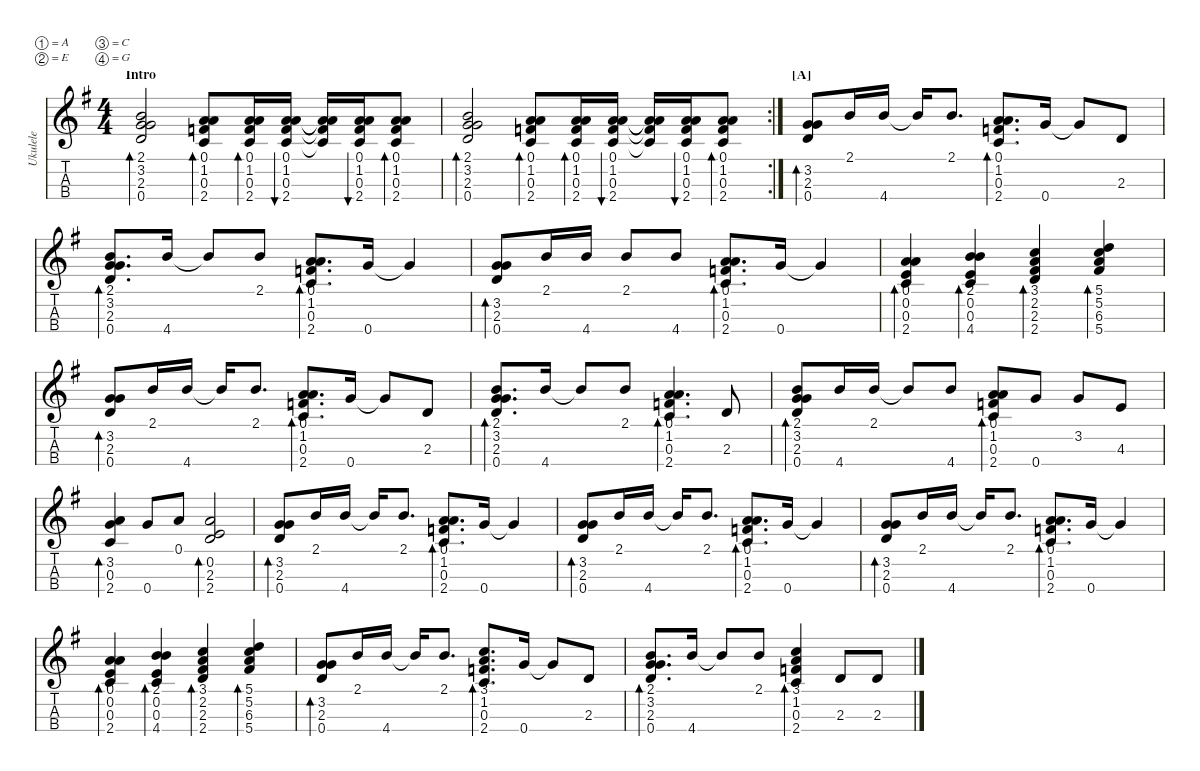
\defaultSystemsLayout 4
\hideDynamics
\bracketExtendMode nobrackets
\otherSystemsTrackNameOrientation horizontal
\defaultBarNumberDisplay Hide
\track ("Ukulele" "Ukulele") {defaultSystemsLayout 4 instrument acousticguitarnylon}
\staff {score tabs}
\tuning (A4 E4 C4 G4)
\displaytranspose 0
\ts (4 4)
\section ("" "Intro")
\tempo (95 hide)
\clef g2
\ks g
(0.4{acc forcenatural} 3.2{acc forcenatural} 2.3{acc forcenatural} 2.1{acc forcenatural}).2{bd 30 dy mf instrument acousticguitarnylon beam Up} (0.1{acc forcenatural} 2.4{acc forcenatural} 1.2{acc forcenatural} 0.3{acc forcenatural}).8{bd 30 beam Up} (0.1{acc forcenatural} 2.4{acc forcenatural} 1.2{acc forcenatural} 0.3{acc forcenatural}).16{bd 30 beam Up} (0.1{acc forcenatural} 2.4{acc forcenatural} 1.2{acc forcenatural} 0.3{acc forcenatural}).16{bu 30 beam Up} (2.4{t acc forcenatural} 0.3{t acc forcenatural} 1.2{t acc forcenatural} 0.1{t acc forcenatural}).16{beam Up} (0.1{acc forcenatural} 2.4{acc forcenatural} 1.2{acc forcenatural} 0.3{acc forcenatural}).16{bu 30 beam Up} (0.1{acc forcenatural} 2.4{acc forcenatural} 1.2{acc forcenatural} 0.3{acc forcenatural}).8{bd 30 beam Up} |
\rc 2
(0.4{acc forcenatural} 3.2{acc forcenatural} 2.3{acc forcenatural} 2.1{acc forcenatural}).2{bd 30 beam Up} (0.1{acc forcenatural} 2.4{acc forcenatural} 1.2{acc forcenatural} 0.3{acc forcenatural}).8{bd 30 beam Up} (0.1{acc forcenatural} 2.4{acc forcenatural} 1.2{acc forcenatural} 0.3{acc forcenatural}).16{bd 30 beam Up} (0.1{acc forcenatural} 2.4{acc forcenatural} 1.2{acc forcenatural} 0.3{acc forcenatural}).16{bu 30 beam Up} (2.4{t acc forcenatural} 0.3{t acc forcenatural} 1.2{t acc forcenatural} 0.1{t acc forcenatural}).16{beam Up} (0.1{acc forcenatural} 2.4{acc forcenatural} 1.2{acc forcenatural} 0.3{acc forcenatural}).16{bu 30 beam Up} (0.1{acc forcenatural} 2.4{acc forcenatural} 1.2{acc forcenatural} 0.3{acc forcenatural}).8{bd 30 beam Up} |
\section ("A" "")
(0.4{acc forcenatural} 3.2{acc forcenatural} 2.3{acc forcenatural}).8{bd 30 beam Up} 2.1{acc forcenatural}.16{beam Up} 4.4{acc forcenatural}.16{beam Up} 4.4{t acc forcenatural}.16{beam Up} 2.1{acc forcenatural}.8{d beam Up} (1.2{acc forcenatural} 0.1{acc forcenatural} 2.4{acc forcenatural} 0.3{acc forcenatural}).8{d bd 30 beam Up} 0.4{acc forcenatural}.16{beam Up} 0.4{t acc forcenatural}.8{beam Up} 2.3{acc forcenatural}.8{beam Up} |
(0.4{acc forcenatural} 3.2{acc forcenatural} 2.3{acc forcenatural} 2.1{acc forcenatural}).8{d bd 30 beam Up} 4.4{acc forcenatural}.16{beam Up} 4.4{t acc forcenatural}.8{beam Up} 2.1{acc forcenatural}.8{beam Up} (1.2{acc forcenatural} 0.1{acc forcenatural} 2.4{acc forcenatural} 0.3{acc forcenatural}).8{d bd 30 beam Up} 0.4{acc forcenatural}.16{beam Up} 0.4{t acc forcenatural}.4{beam Up} |
(0.4{acc forcenatural} 3.2{acc forcenatural} 2.3{acc forcenatural}).8{bd 30 beam Up} 2.1{acc forcenatural}.16{beam Up} 4.4{acc forcenatural}.16{beam Up} 2.1{acc forcenatural}.8{beam Up} 4.4{acc forcenatural}.8{beam Up} (1.2{acc forcenatural} 0.1{acc forcenatural} 2.4{acc forcenatural} 0.3{acc forcenatural}).8{d bd 30 beam Up} 0.4{acc forcenatural}.16{beam Up} 0.4{t acc forcenatural}.4{beam Up} |
(0.1{acc forcenatural} 2.4{acc forcenatural} 0.2{acc forcenatural} 0.3{acc forcenatural}).4{bd 30 beam Up} (2.1{acc forcenatural} 4.4{acc forcenatural} 0.2{acc forcenatural} 0.3{acc forcenatural}).4{bd 30 beam Up} (2.3{acc forcenatural} 2.2{acc #} 2.4{acc forcenatural} 3.1{acc forcenatural}).4{bd 30 beam Up} (5.1{acc forcenatural} 5.4{acc forcenatural} 6.3{acc #} 5.2{acc forcenatural}).4{bd 30 beam Up} |
(0.4{acc forcenatural} 3.2{acc forcenatural} 2.3{acc forcenatural}).8{bd 30 beam Up} 2.1{acc forcenatural}.16{beam Up} 4.4{acc forcenatural}.16{beam Up} 4.4{t acc forcenatural}.16{beam Up} 2.1{acc forcenatural}.8{d beam Up} (1.2{acc forcenatural} 0.1{acc forcenatural} 2.4{acc forcenatural} 0.3{acc forcenatural}).8{d bd 30 beam Up} 0.4{acc forcenatural}.16{beam Up} 0.4{t acc forcenatural}.8{beam Up} 2.3{acc forcenatural}.8{beam Up} |
(0.4{acc forcenatural} 3.2{acc forcenatural} 2.3{acc forcenatural} 2.1{acc forcenatural}).8{d bd 30 beam Up} 4.4{acc forcenatural}.16{beam Up} 4.4{t acc forcenatural}.8{beam Up} 2.1{acc forcenatural}.8{beam Up} (1.2{acc forcenatural} 0.1{acc forcenatural} 2.4{acc forcenatural} 0.3{acc forcenatural}).4{d bd 30 beam Up} 2.3{acc forcenatural}.8{beam Up} |
(0.4{acc forcenatural} 3.2{acc forcenatural} 2.3{acc forcenatural} 2.1{acc forcenatural}).8{bd 30 beam Up} 4.4{acc forcenatural}.16{beam Up} 2.1{acc forcenatural}.16{beam Up} 2.1{t acc forcenatural}.8{beam Up} 4.4{acc forcenatural}.8{beam Up} (1.2{acc forcenatural} 0.1{acc forcenatural} 2.4{acc forcenatural} 0.3{acc forcenatural}).8{bd 30 beam Up} 0.4{acc forcenatural}.8{beam Up} 3.2{acc forcenatural}.8{beam Up} 4.3{acc forcenatural}.8{beam Up} |
(0.3{acc forcenatural} 2.4{acc forcenatural} 3.2{acc forcenatural}).4{bd 30 beam Up} 0.4{acc forcenatural}.8{beam Up} 0.1{acc forcenatural}.8{beam Up} (0.2{acc forcenatural} 2.3{acc forcenatural} 2.4{acc forcenatural}).2{bd 30 beam Up} |
(0.4{acc forcenatural} 3.2{acc forcenatural} 2.3{acc forcenatural}).8{bd 30 beam Up} 2.1{acc forcenatural}.16{beam Up} 4.4{acc forcenatural}.16{beam Up} 4.4{t acc forcenatural}.16{beam Up} 2.1{acc forcenatural}.8{d beam Up} (1.2{acc forcenatural} 0.1{acc forcenatural} 2.4{acc forcenatural} 0.3{acc forcenatural}).8{d bd 30 beam Up} 0.4{acc forcenatural}.16{beam Up} 0.4{t acc forcenatural}.4{beam Up} |
(0.4{acc forcenatural} 3.2{acc forcenatural} 2.3{acc forcenatural}).8{bd 30 beam Up} 2.1{acc forcenatural}.16{beam Up} 4.4{acc forcenatural}.16{beam Up} 4.4{t acc forcenatural}.16{beam Up} 2.1{acc forcenatural}.8{d beam Up} (1.2{acc forcenatural} 0.1{acc forcenatural} 2.4{acc forcenatural} 0.3{acc forcenatural}).8{d bd 30 beam Up} 0.4{acc forcenatural}.16{beam Up} 0.4{t acc forcenatural}.4{beam Up} |
(0.4{acc forcenatural} 3.2{acc forcenatural} 2.3{acc forcenatural}).8{bd 30 beam Up} 2.1{acc forcenatural}.16{beam Up} 4.4{acc forcenatural}.16{beam Up} 4.4{t acc forcenatural}.16{beam Up} 2.1{acc forcenatural}.8{d beam Up} (1.2{acc forcenatural} 0.1{acc forcenatural} 2.4{acc forcenatural} 0.3{acc forcenatural}).8{d bd 30 beam Up} 0.4{acc forcenatural}.16{beam Up} 0.4{t acc forcenatural}.4{beam Up} |
(0.1{acc forcenatural} 2.4{acc forcenatural} 0.2{acc forcenatural} 0.3{acc forcenatural}).4{bd 30 beam Up} (2.1{acc forcenatural} 4.4{acc forcenatural} 0.2{acc forcenatural} 0.3{acc forcenatural}).4{bd 30 beam Up} (2.3{acc forcenatural} 2.2{acc #} 2.4{acc forcenatural} 3.1{acc forcenatural}).4{bd 30 beam Up} (5.1{acc forcenatural} 5.4{acc forcenatural} 6.3{acc #} 5.2{acc forcenatural}).4{bd 30 beam Up} |
(0.4{acc forcenatural} 3.2{acc forcenatural} 2.3{acc forcenatural}).8{bd 30 beam Up} 2.1{acc forcenatural}.16{beam Up} 4.4{acc forcenatural}.16{beam Up} 4.4{t acc forcenatural}.16{beam Up} 2.1{acc forcenatural}.8{d beam Up} (1.2{acc forcenatural} 3.1{acc forcenatural} 2.4{acc forcenatural} 0.3{acc forcenatural}).8{d bd 30 beam Up} 0.4{acc forcenatural}.16{beam Up} 0.4{t acc forcenatural}.8{beam Up} 2.3{acc forcenatural}.8{beam Up} |
(0.4{acc forcenatural} 3.2{acc forcenatural} 2.3{acc forcenatural} 2.1{acc forcenatural}).8{d bd 30 beam Up} 4.4{acc forcenatural}.16{beam Up} 4.4{t acc forcenatural}.8{beam Up} 2.1{acc forcenatural}.8{beam Up} (1.2{acc forcenatural} 3.1{acc forcenatural} 2.4{acc forcenatural} 0.3{acc forcenatural}).4{bd 30 beam Up} 2.3{acc forcenatural}.8{beam Up} 2.3{acc forcenatural}.8{beam Up}
